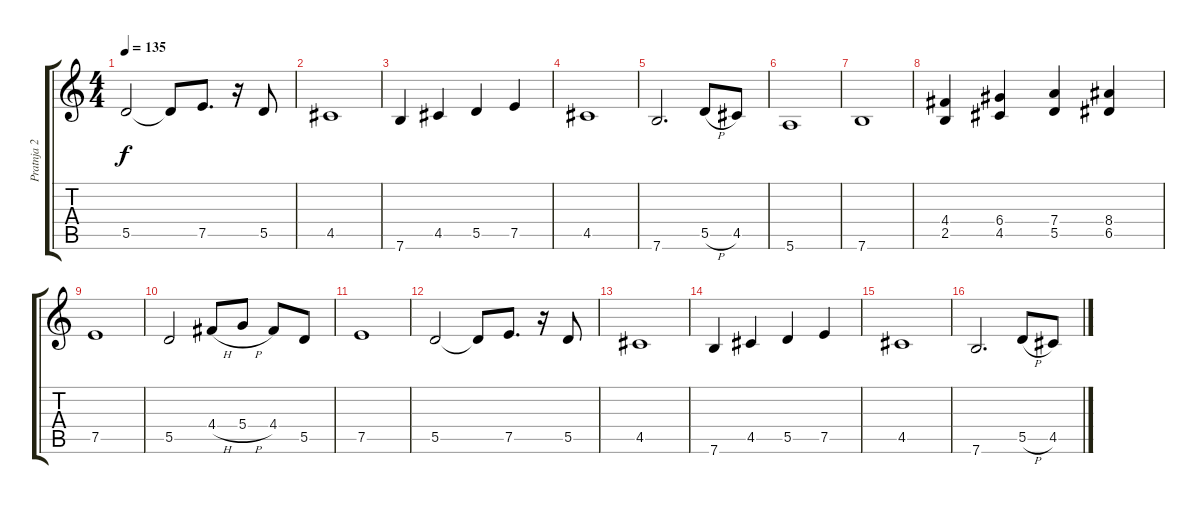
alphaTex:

\track ("Pratnja 2" "Pratnja 2") {instrument distortionguitar}
\staff {score tabs}
\tuning (E4 B3 G3 D3 A2 E2) {hide}
\ts (4 4)
\tempo 135
\clef g2
\ks c
5.5.2{dy f} 5.5{t}.8 7.5.8{d} r.16 5.5.8 |
4.5.1 |
7.6.4 4.5.4 5.5.4 7.5.4 |
4.5.1 |
7.6.2{d} 5.5{h}.8 4.5.8 |
5.6.1 |
7.6.1 |
(4.4 2.5).4 (6.4 4.5).4 (7.4 5.5).4 (8.4 6.5).4 |
7.5.1 |
5.5.2 4.4{h}.8 5.4{h}.8 4.4.8 5.5.8 |
7.5.1 |
5.5.2 5.5{t}.8 7.5.8{d} r.16 5.5.8 |
4.5.1 |
7.6.4 4.5.4 5.5.4 7.5.4 |
4.5.1 |
7.6.2{d} 5.5{h}.8 4.5.8
